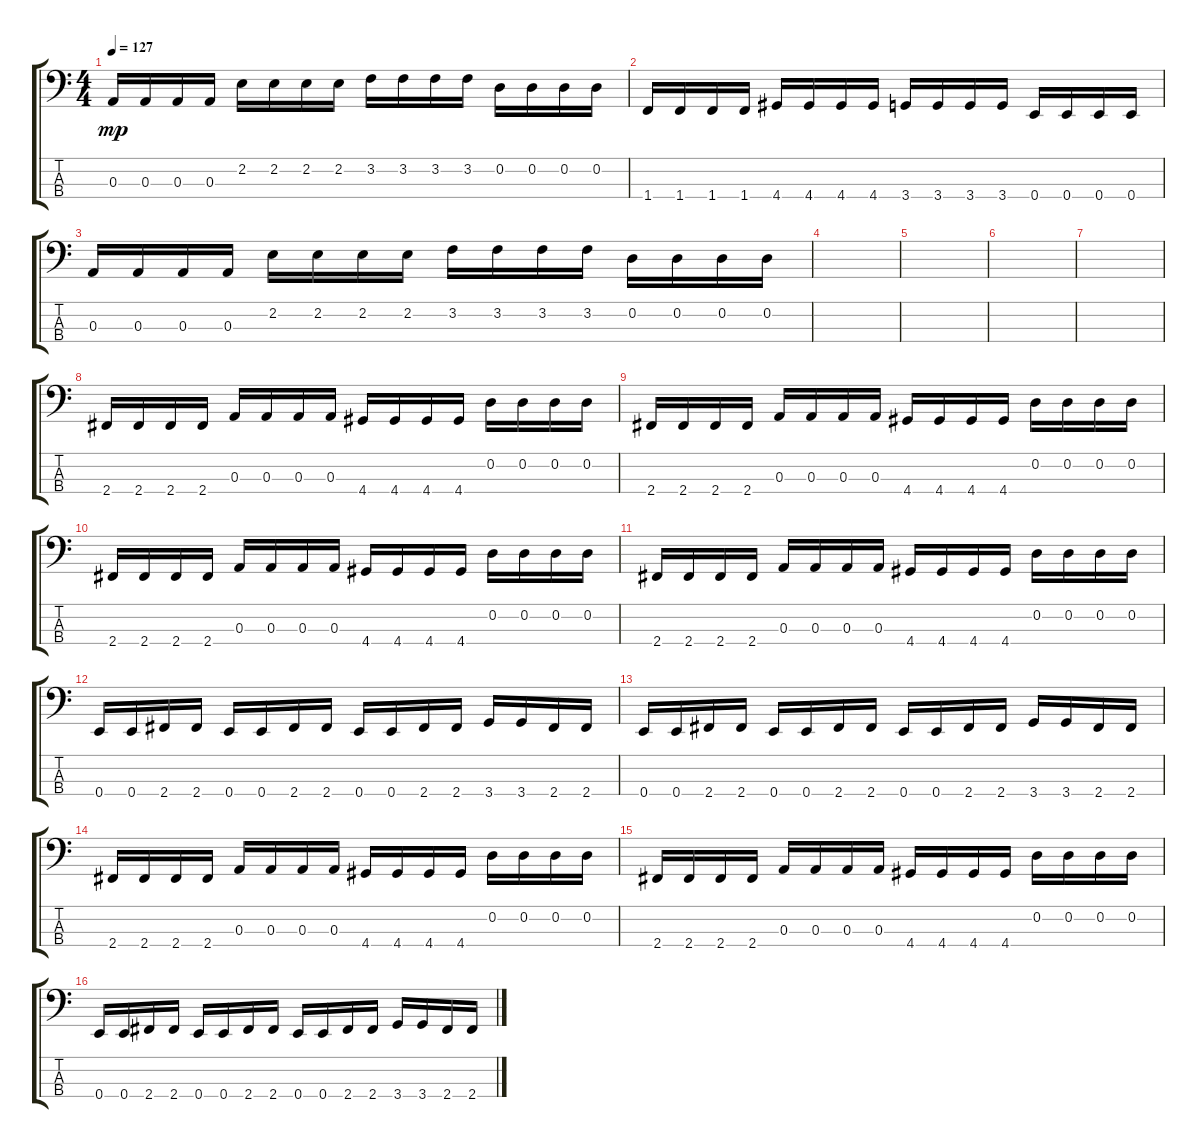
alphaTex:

\track "" {instrument electricbasspick}
\staff {score tabs}
\tuning (G2 D2 A1 E1) {hide}
\ts (4 4)
\tempo 127
\clef f4
\ks c
0.3.16{dy mp} 0.3.16 0.3.16 0.3.16 2.2.16 2.2.16 2.2.16 2.2.16 3.2.16 3.2.16 3.2.16 3.2.16 0.2.16 0.2.16 0.2.16 0.2.16 |
1.4.16 1.4.16 1.4.16 1.4.16 4.4.16 4.4.16 4.4.16 4.4.16 3.4.16 3.4.16 3.4.16 3.4.16 0.4.16 0.4.16 0.4.16 0.4.16 |
0.3.16 0.3.16 0.3.16 0.3.16 2.2.16 2.2.16 2.2.16 2.2.16 3.2.16 3.2.16 3.2.16 3.2.16 0.2.16 0.2.16 0.2.16 0.2.16 |
|
|
|
|
2.4.16 2.4.16 2.4.16 2.4.16 0.3.16 0.3.16 0.3.16 0.3.16 4.4.16 4.4.16 4.4.16 4.4.16 0.2.16 0.2.16 0.2.16 0.2.16 |
2.4.16 2.4.16 2.4.16 2.4.16 0.3.16 0.3.16 0.3.16 0.3.16 4.4.16 4.4.16 4.4.16 4.4.16 0.2.16 0.2.16 0.2.16 0.2.16 |
2.4.16 2.4.16 2.4.16 2.4.16 0.3.16 0.3.16 0.3.16 0.3.16 4.4.16 4.4.16 4.4.16 4.4.16 0.2.16 0.2.16 0.2.16 0.2.16 |
2.4.16 2.4.16 2.4.16 2.4.16 0.3.16 0.3.16 0.3.16 0.3.16 4.4.16 4.4.16 4.4.16 4.4.16 0.2.16 0.2.16 0.2.16 0.2.16 |
0.4.16 0.4.16 2.4.16 2.4.16 0.4.16 0.4.16 2.4.16 2.4.16 0.4.16 0.4.16 2.4.16 2.4.16 3.4.16 3.4.16 2.4.16 2.4.16 |
0.4.16 0.4.16 2.4.16 2.4.16 0.4.16 0.4.16 2.4.16 2.4.16 0.4.16 0.4.16 2.4.16 2.4.16 3.4.16 3.4.16 2.4.16 2.4.16 |
2.4.16 2.4.16 2.4.16 2.4.16 0.3.16 0.3.16 0.3.16 0.3.16 4.4.16 4.4.16 4.4.16 4.4.16 0.2.16 0.2.16 0.2.16 0.2.16 |
2.4.16 2.4.16 2.4.16 2.4.16 0.3.16 0.3.16 0.3.16 0.3.16 4.4.16 4.4.16 4.4.16 4.4.16 0.2.16 0.2.16 0.2.16 0.2.16 |
0.4.16 0.4.16 2.4.16 2.4.16 0.4.16 0.4.16 2.4.16 2.4.16 0.4.16 0.4.16 2.4.16 2.4.16 3.4.16 3.4.16 2.4.16 2.4.16
